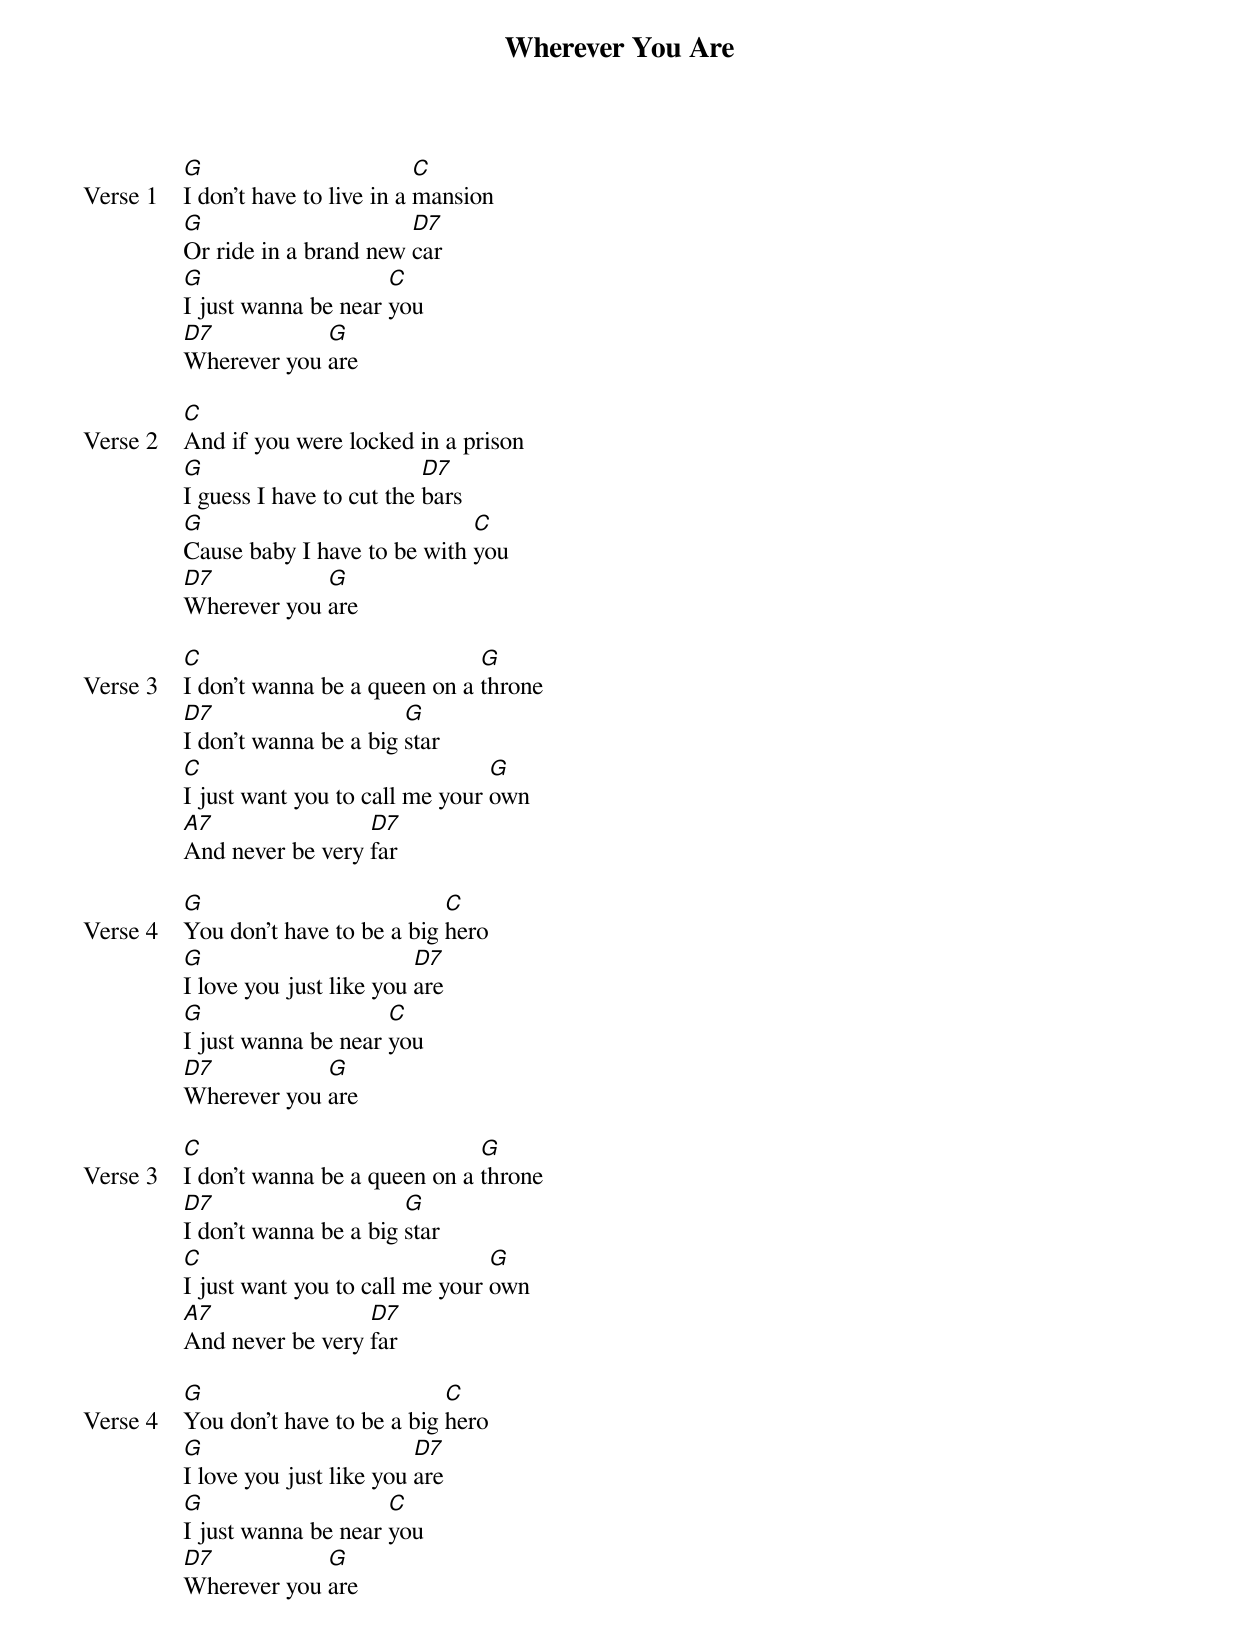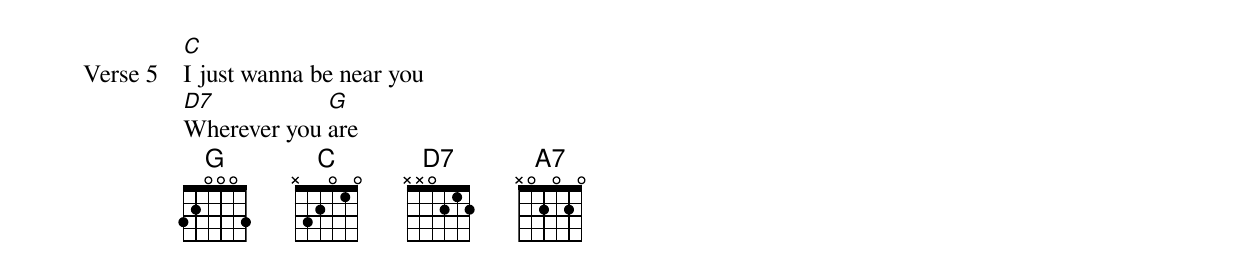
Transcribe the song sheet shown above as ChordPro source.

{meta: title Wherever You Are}
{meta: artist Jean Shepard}
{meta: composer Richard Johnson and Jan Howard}
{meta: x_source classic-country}
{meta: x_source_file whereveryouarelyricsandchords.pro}
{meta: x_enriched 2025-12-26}

{start_of_verse: Verse 1}
[G]I don't have to live in a [C]mansion
[G]Or ride in a brand new [D7]car
[G]I just wanna be near [C]you
[D7]Wherever you [G]are
{end_of_verse}

{start_of_verse: Verse 2}
[C]And if you were locked in a prison
[G]I guess I have to cut the [D7]bars
[G]Cause baby I have to be with [C]you
[D7]Wherever you [G]are
{end_of_verse}

{start_of_verse: Verse 3}
[C]I don't wanna be a queen on a [G]throne
[D7]I don't wanna be a big [G]star
[C]I just want you to call me your [G]own
[A7]And never be very [D7]far
{end_of_verse}

{start_of_verse: Verse 4}
[G]You don't have to be a big [C]hero
[G]I love you just like you [D7]are
[G]I just wanna be near [C]you
[D7]Wherever you [G]are
{end_of_verse}

{start_of_verse: Verse 3}
[C]I don't wanna be a queen on a [G]throne
[D7]I don't wanna be a big [G]star
[C]I just want you to call me your [G]own
[A7]And never be very [D7]far
{end_of_verse}

{start_of_verse: Verse 4}
[G]You don't have to be a big [C]hero
[G]I love you just like you [D7]are
[G]I just wanna be near [C]you
[D7]Wherever you [G]are
{end_of_verse}

{start_of_verse: Verse 5}
[C]I just wanna be near you
[D7]Wherever you [G]are
{end_of_verse}
